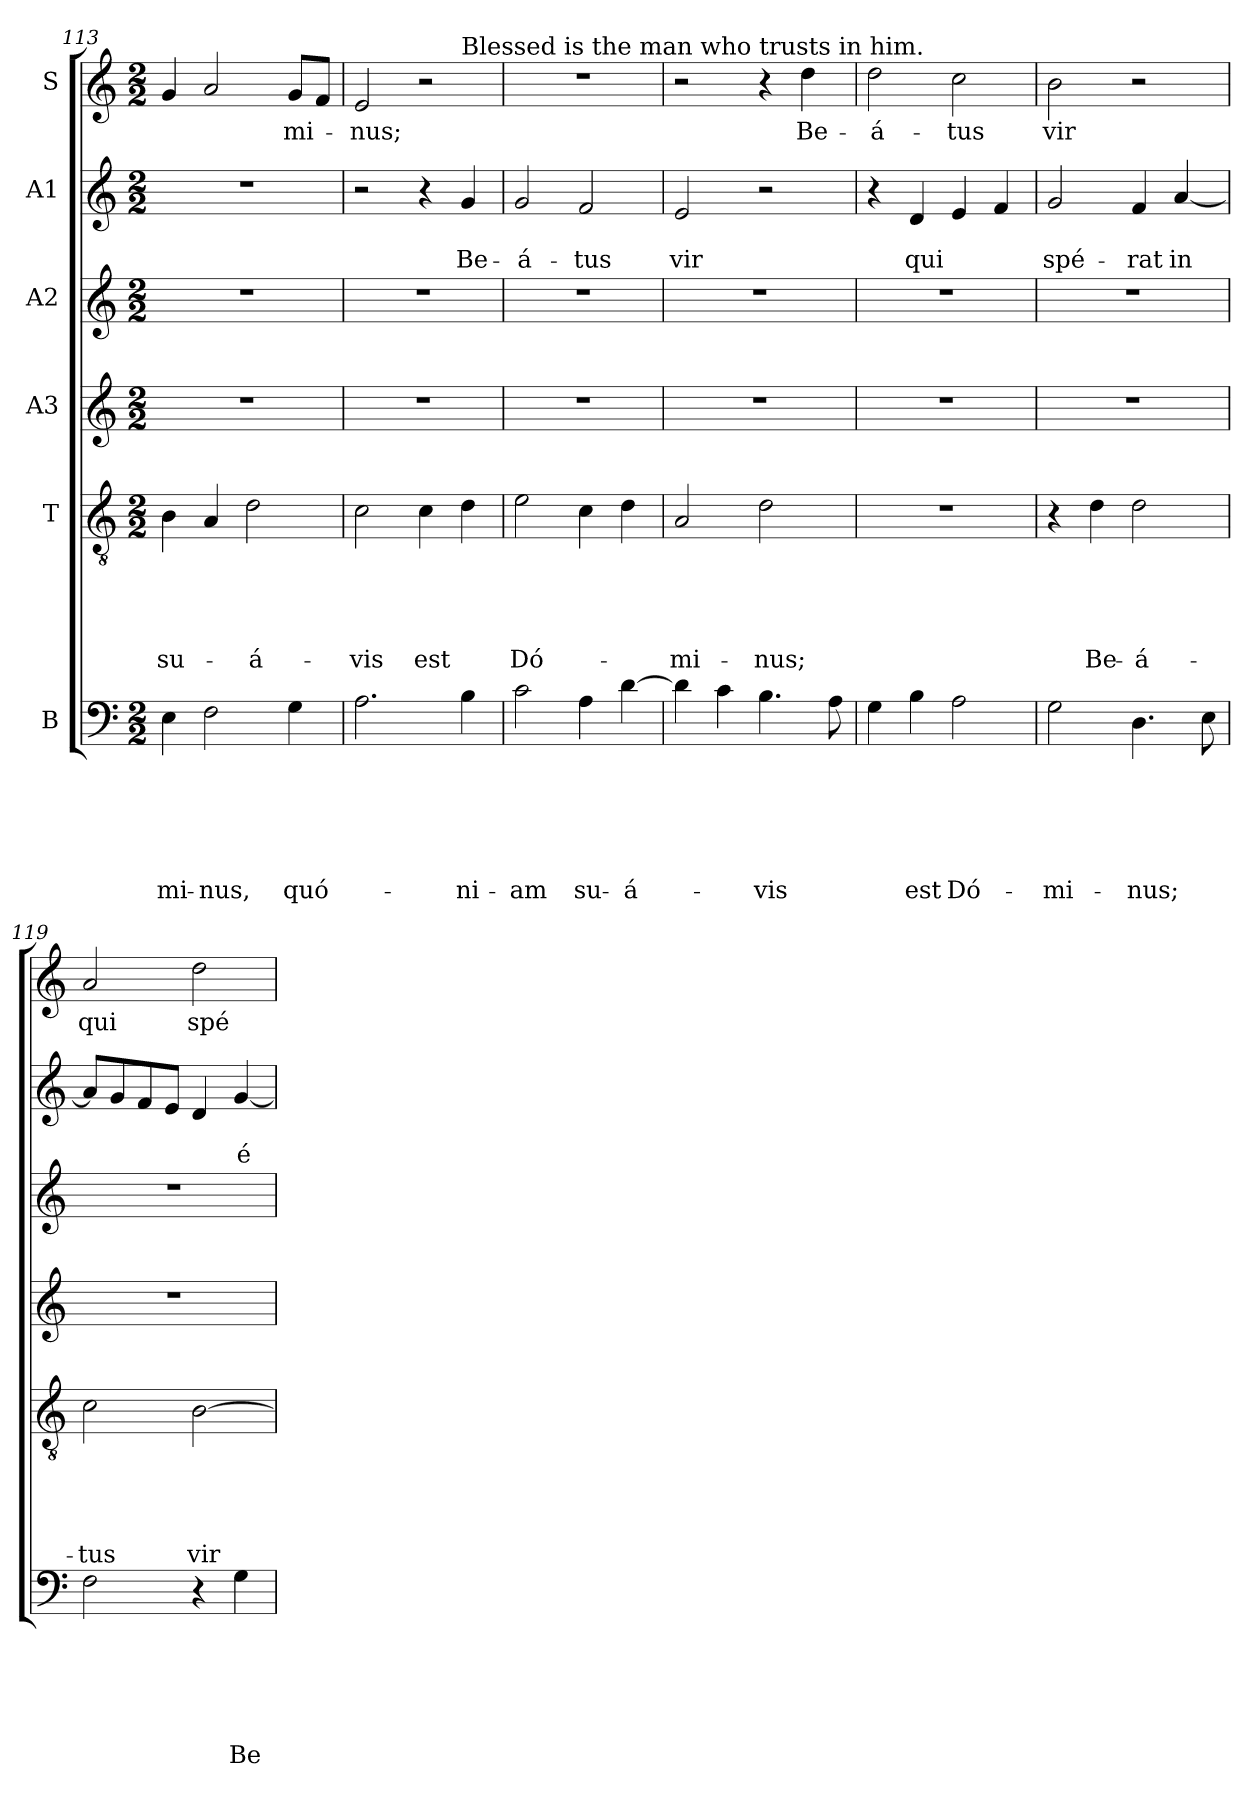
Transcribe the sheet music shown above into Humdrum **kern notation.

**kern	**text	**text	**text	**text	**text	**text	**kern	**text	**text	**text	**text	**text	**kern	**kern	**kern	**text	**text	**kern	**text
*part6	*part6	*part6	*part6	*part6	*part6	*part6	*part5	*part5	*part5	*part5	*part5	*part5	*part4	*part3	*part2	*part2	*part2	*part1	*part1
*staff6	*staff6	*staff6	*staff6	*staff6	*staff6	*staff6	*staff5	*staff5	*staff5	*staff5	*staff5	*staff5	*staff4	*staff3	*staff2	*staff2	*staff2	*staff1	*staff1
*I"B	*	*	*	*	*	*	*I"T	*	*	*	*	*	*I"A3	*I"A2	*I"A1	*	*	*I"S	*
*clefF4	*	*	*	*	*	*	*clefGv2	*	*	*	*	*	*clefG2	*clefG2	*clefG2	*	*	*clefG2	*
*k[]	*	*	*	*	*	*	*k[]	*	*	*	*	*	*k[]	*k[]	*k[]	*	*	*k[]	*
*C:	*	*	*	*	*	*	*C:	*	*	*	*	*	*C:	*C:	*C:	*	*	*C:	*
*M2/2	*	*	*	*	*	*	*M2/2	*	*	*	*	*	*M2/2	*M2/2	*M2/2	*	*	*M2/2	*
=113	=113	=113	=113	=113	=113	=113	=113	=113	=113	=113	=113	=113	=113	=113	=113	=113	=113	=113	=113
!	!	!	!	!	!	!LO:LY:b	!	!	!	!	!	!LO:LY:b	!	!	!	!	!	!	!
4E\	.	.	.	.	.	-mi-	4B\	.	.	.	.	su-	1r	1r	1r	.	.	4g/	.
!	!	!	!	!	!	!LO:LY:b	!	!	!	!	!	!	!	!	!	!	!	!	!
2F\	.	.	.	.	.	-nus,	4A/	.	.	.	.	.	.	.	.	.	.	2a/	.
!	!	!	!	!	!	!	!	!	!	!	!	!LO:LY:b	!	!	!	!	!	!	!
.	.	.	.	.	.	.	2d\	.	.	.	.	-á-	.	.	.	.	.	.	.
!	!	!	!	!	!	!LO:LY:b	!	!	!	!	!	!	!	!	!	!	!	!	!LO:LY:b
4G\	.	.	.	.	.	quó-	.	.	.	.	.	.	.	.	.	.	.	8g/L	-mi-
.	.	.	.	.	.	.	.	.	.	.	.	.	.	.	.	.	.	8f/J	.
=114	=114	=114	=114	=114	=114	=114	=114	=114	=114	=114	=114	=114	=114	=114	=114	=114	=114	=114	=114
!	!	!	!	!	!	!	!	!	!	!	!	!LO:LY:b	!	!	!	!	!	!	!LO:LY:b
*	*	*	*	*	*	*	*	*	*	*	*	*	*	*	*	*	*	*^	*
2.A\	.	.	.	.	.	.	2c\	.	.	.	.	-vis	1r	1r	2r	.	.	2e/	2.ryy	-nus;
!	!	!	!	!	!	!	!	!	!	!	!	!LO:LY:b	!	!	!	!	!	!	!	!
.	.	.	.	.	.	.	4c\	.	.	.	.	est	.	.	4r	.	.	2r	.	.
!	!	!	!	!	!	!	!	!	!	!	!	!	!	!	!	!	!	!	!LO:TX:a:t=Blessed is the man who trusts in him.	!
!	!	!	!	!	!	!LO:LY:b	!	!	!	!	!	!	!	!	!	!	!LO:LY:b	!	!	!
4B\	.	.	.	.	.	-ni-	4d\	.	.	.	.	.	.	.	4g/	.	Be-	.	4ryy	.
=115	=115	=115	=115	=115	=115	=115	=115	=115	=115	=115	=115	=115	=115	=115	=115	=115	=115	=115	=115	=115
!	!	!	!	!	!	!LO:LY:b	!	!	!	!	!	!LO:LY:b	!	!	!	!	!LO:LY:b	!	!	!
*	*	*	*	*	*	*	*	*	*	*	*	*	*	*	*	*	*	*v	*v	*
2c\	.	.	.	.	.	-am	2e\	.	.	.	.	Dó-	1r	1r	2g/	.	-á-	1r	.
!	!	!	!	!	!	!LO:LY:b	!	!	!	!	!	!	!	!	!	!	!LO:LY:b	!	!
4A\	.	.	.	.	.	su-	4c\	.	.	.	.	.	.	.	2f/	.	-tus	.	.
!	!	!	!	!	!	!LO:LY:b	!	!	!	!	!	!	!	!	!	!	!	!	!
[4d\	.	.	.	.	.	-á-	4d\	.	.	.	.	.	.	.	.	.	.	.	.
=116	=116	=116	=116	=116	=116	=116	=116	=116	=116	=116	=116	=116	=116	=116	=116	=116	=116	=116	=116
!	!	!	!	!	!	!	!	!	!	!	!	!LO:LY:b	!	!	!	!	!LO:LY:b	!	!
4d\]	.	.	.	.	.	.	2A/	.	.	.	.	-mi-	1r	1r	2e/	.	vir	2r	.
4c\	.	.	.	.	.	.	.	.	.	.	.	.	.	.	.	.	.	.	.
!	!	!	!	!	!	!LO:LY:b	!	!	!	!	!	!LO:LY:b	!	!	!	!	!	!	!
4.B\	.	.	.	.	.	-vis	2d\	.	.	.	.	-nus;	.	.	2r	.	.	4r	.
!	!	!	!	!	!	!	!	!	!	!	!	!	!	!	!	!	!	!	!LO:LY:b
.	.	.	.	.	.	.	.	.	.	.	.	.	.	.	.	.	.	4dd\	Be-
8A\	.	.	.	.	.	.	.	.	.	.	.	.	.	.	.	.	.	.	.
!!LO:PB:g=z
=117	=117	=117	=117	=117	=117	=117	=117	=117	=117	=117	=117	=117	=117	=117	=117	=117	=117	=117	=117
!	!	!	!	!	!	!	!	!	!	!	!	!	!	!	!	!	!	!	!LO:LY:b
4G\	.	.	.	.	.	.	1r	.	.	.	.	.	1r	1r	4r	.	.	2dd\	-á-
!	!	!	!	!	!	!LO:LY:b	!	!	!	!	!	!	!	!	!	!	!LO:LY:b	!	!
4B\	.	.	.	.	.	est	.	.	.	.	.	.	.	.	4d/	.	qui	.	.
!	!	!	!	!	!	!LO:LY:b	!	!	!	!	!	!	!	!	!	!	!	!	!LO:LY:b
2A\	.	.	.	.	.	Dó-	.	.	.	.	.	.	.	.	4e/	.	.	2cc\	-tus
.	.	.	.	.	.	.	.	.	.	.	.	.	.	.	4f/	.	.	.	.
=118	=118	=118	=118	=118	=118	=118	=118	=118	=118	=118	=118	=118	=118	=118	=118	=118	=118	=118	=118
!	!	!	!	!	!	!LO:LY:b	!	!	!	!	!	!	!	!	!	!	!LO:LY:b	!	!LO:LY:b
2G\	.	.	.	.	.	-mi-	4r	.	.	.	.	.	1r	1r	2g/	.	spé-	2b\	vir
!	!	!	!	!	!	!	!	!	!	!	!	!LO:LY:b	!	!	!	!	!	!	!
.	.	.	.	.	.	.	4d\	.	.	.	.	Be-	.	.	.	.	.	.	.
!	!	!	!	!	!	!LO:LY:b	!	!	!	!	!	!LO:LY:b	!	!	!	!	!LO:LY:b	!	!
4.D\	.	.	.	.	.	-nus;	2d\	.	.	.	.	-á-	.	.	4f/	.	-rat	2r	.
!	!	!	!	!	!	!	!	!	!	!	!	!	!	!	!	!	!LO:LY:b	!	!
.	.	.	.	.	.	.	.	.	.	.	.	.	.	.	[4a/	.	in	.	.
8E\	.	.	.	.	.	.	.	.	.	.	.	.	.	.	.	.	.	.	.
=119	=119	=119	=119	=119	=119	=119	=119	=119	=119	=119	=119	=119	=119	=119	=119	=119	=119	=119	=119
!	!	!	!	!	!	!	!	!	!	!	!	!LO:LY:b	!	!	!	!	!	!	!LO:LY:b
2F\	.	.	.	.	.	.	2c\	.	.	.	.	-tus	1r	1r	8a/L]	.	.	2a/	qui
.	.	.	.	.	.	.	.	.	.	.	.	.	.	.	8g/	.	.	.	.
.	.	.	.	.	.	.	.	.	.	.	.	.	.	.	8f/	.	.	.	.
.	.	.	.	.	.	.	.	.	.	.	.	.	.	.	8e/J	.	.	.	.
!	!	!	!	!	!	!	!	!	!	!	!	!LO:LY:b	!	!	!	!	!	!	!LO:LY:b
4r	.	.	.	.	.	.	[2B\	.	.	.	.	vir	.	.	4d/	.	.	2dd\	spé-
!	!	!	!	!	!	!LO:LY:b	!	!	!	!	!	!	!	!	!	!	!LO:LY:b	!	!
4G\	.	.	.	.	.	Be-	.	.	.	.	.	.	.	.	[4g/	.	é-	.	.
=	=	=	=	=	=	=	=	=	=	=	=	=	=	=	=	=	=	=	=
*-	*-	*-	*-	*-	*-	*-	*-	*-	*-	*-	*-	*-	*-	*-	*-	*-	*-	*-	*-
